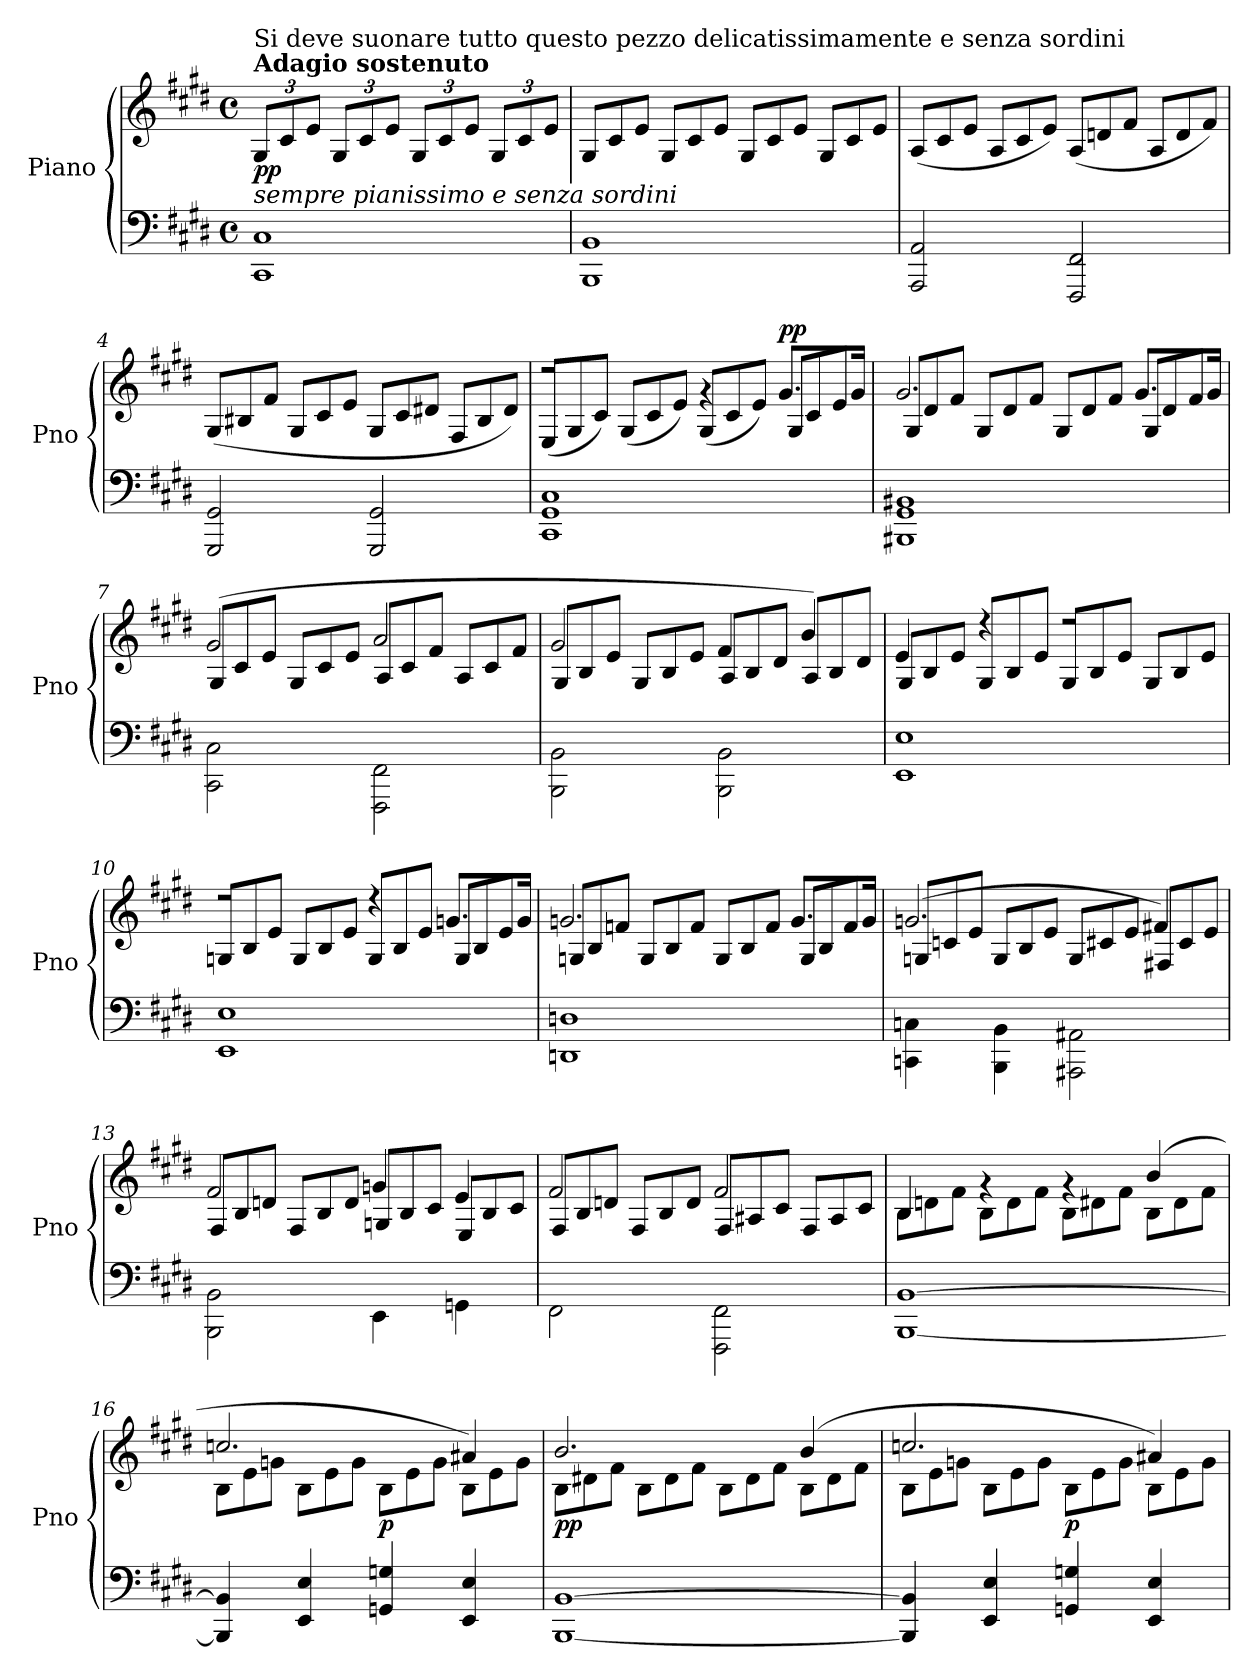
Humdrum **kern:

**kern	**kern	**dynam
*part1	*part1	*part1
*staff2	*staff1	*staff1/2
*I"Piano	*	*
*I'Pno	*	*
*clefF4	*clefG2	*
*k[f#c#g#d#]	*k[f#c#g#d#]	*
*M4/4	*M4/4	*
*met(c)	*met(c)	*
*	*Xbrackettup	*
=1	=1	=1
!	!LO:TX:a:B:t=Adagio sostenuto	!
!	!LO:TX:a:t=Si deve suonare tutto questo pezzo delicatissimamente e senza sordini	!
!	!LO:TX:b:i:t=sempre pianissimo e senza sordini	!
!	!	!LO:DY:b
1CC# 1C#	12G#/L	pp
.	12c#/	.
.	12e/J	.
.	12G#/L	.
.	12c#/	.
.	12e/J	.
.	12G#/L	.
.	12c#/	.
.	12e/J	.
.	12G#/L	.
.	12c#/	.
.	12e/J	.
=2	=2	=2
*	*Xtuplet	*
1BBB 1BB	12G#/L	.
.	12c#/	.
.	12e/J	.
.	12G#/L	.
.	12c#/	.
.	12e/J	.
.	12G#/L	.
.	12c#/	.
.	12e/J	.
.	12G#/L	.
.	12c#/	.
.	12e/J	.
=3	=3	=3
2AAA/ 2AA/	(<12A/L	.
.	12c#/	.
.	12e/J	.
.	12A/L	.
.	12c#/	.
.	12e/J)	.
2FFF#/ 2FF#/	(<12A/L	.
.	12dn/	.
.	12f#/J	.
.	12A/L	.
.	12d/	.
.	12f#/J)	.
!!LO:LB:g=z
=4	=4	=4
2GGG#/ 2GG#/	(>12G#/L	.
.	12B#X/	.
.	12f#/J	.
.	12G#/L	.
.	12c#/	.
.	12e/J	.
2GGG#/ 2GG#/	12G#/L	.
.	12c#/	.
.	12d#X/J	.
.	12F#/L	.
.	12B#/	.
.	12d#/J)	.
=5	=5	=5
*	*^	*
1CC# 1GG# 1C#	2r	(>12E/L	.
.	.	12G#/	.
.	.	12c#/J)	.
.	.	(>12G#/L	.
.	.	12c#/	.
.	.	12e/J)	.
.	4rg	(>12G#/L	.
.	.	12c#/	.
.	.	12e/J)	.
!	!	!	!LO:DY:a
.	8.g#/L	12G#/L	pp
.	.	12c#/	.
.	.	12e/J	.
.	16g#/Jk	.	.
!!LO:LB:g=z	!!
=6	=6	=6	=6
1BBB#X 1GG# 1BB#X	2.g#/	12G#/L	.
.	.	12d#/	.
.	.	12f#/J	.
.	.	12G#/L	.
.	.	12d#/	.
.	.	12f#/J	.
.	.	12G#/L	.
.	.	12d#/	.
.	.	12f#/J	.
.	8.g#/L	12G#/L	.
.	.	12d#/	.
.	.	12f#/J	.
.	16g#/Jk	.	.
=7	=7	=7	=7
2CC#\ 2C#\	(>2g#/	12G#/L	.
.	.	12c#/	.
.	.	12e/J	.
.	.	12G#/L	.
.	.	12c#/	.
.	.	12e/J	.
2FFF#\ 2FF#\	2a/	12A/L	.
.	.	12c#/	.
.	.	12f#/J	.
.	.	12A/L	.
.	.	12c#/	.
.	.	12f#/J	.
=8	=8	=8	=8
2BBB\ 2BB\	2g#/	12G#/L	.
.	.	12B/	.
.	.	12e/J	.
.	.	12G#/L	.
.	.	12B/	.
.	.	12e/J	.
2BBB\ 2BB\	4f#/	12A/L	.
.	.	12B/	.
.	.	12d#/J	.
.	4b/)	12A/L	.
.	.	12B/	.
.	.	12d#/J	.
!!LO:LB:g=z	!!
=9	=9	=9	=9
1EE 1E	4e/	12G#/L	.
.	.	12B/	.
.	.	12e/J	.
.	4r	12G#/L	.
.	.	12B/	.
.	.	12e/J	.
.	2r	12G#/L	.
.	.	12B/	.
.	.	12e/J	.
.	.	12G#/L	.
.	.	12B/	.
.	.	12e/J	.
=10	=10	=10	=10
1EE 1E	2r	12Gn/L	.
.	.	12B/	.
.	.	12e/J	.
.	.	12G/L	.
.	.	12B/	.
.	.	12e/J	.
.	4r	12G/L	.
.	.	12B/	.
.	.	12e/J	.
.	8.gn/L	12G/L	.
.	.	12B/	.
.	.	12e/J	.
.	16g/Jk	.	.
=11	=11	=11	=11
1DDn 1Dn	2.gn/	12Gn/L	.
.	.	12B/	.
.	.	12fn/J	.
.	.	12G/L	.
.	.	12B/	.
.	.	12f/J	.
.	.	12G/L	.
.	.	12B/	.
.	.	12f/J	.
.	8.g/L	12G/L	.
.	.	12B/	.
.	.	12f/J	.
.	16g/Jk	.	.
!!LO:LB:g=z	!!
=12	=12	=12	=12
4CCn\ 4Cn\	(>2.gn/	12Gn/L	.
.	.	12cn/	.
.	.	12e/J	.
4BBB\ 4BB\	.	12G/L	.
.	.	12B/	.
.	.	12e/J	.
2AAA#X\ 2AA#X\	.	12G/L	.
.	.	12c#X/	.
.	.	12e/J	.
.	4f#X/)	12F#X/L	.
.	.	12c#/	.
.	.	12e/J	.
=13	=13	=13	=13
2BBB\ 2BB\	2f#/	12F#/L	.
.	.	12B/	.
.	.	12dn/J	.
.	.	12F#/L	.
.	.	12B/	.
.	.	12d/J	.
4EE\	4gn/	12Gn/L	.
.	.	12B/	.
.	.	12c#/J	.
4GGn\	4e/	12E/L	.
.	.	12B/	.
.	.	12c#/J	.
!!LO:PB:g=z	!!
=14	=14	=14	=14
2FF#\	2f#/	12F#/L	.
.	.	12B/	.
.	.	12dn/J	.
.	.	12F#/L	.
.	.	12B/	.
.	.	12d/J	.
2FFF#\ 2FF#\	2f#/	12F#/L	.
.	.	12A#X/	.
.	.	12c#/J	.
.	.	12F#/L	.
.	.	12A#/	.
.	.	12c#/J	.
=15	=15	=15	=15
[1BBB [1BB	4B/	12B\L	.
.	.	12dn\	.
.	.	12f#\J	.
.	4rg	12B\L	.
.	.	12d\	.
.	.	12f#\J	.
.	4rg	12B\L	.
.	.	12d#X\	.
.	.	12f#\J	.
.	(>4b/	12B\L	.
.	.	12d#\	.
.	.	12f#\J	.
!!LO:LB:g=z	!!
=16	=16	=16	=16
4BBB/] 4BB/]	2.ccn/	12B\L	.
.	.	12e\	.
.	.	12gn\J	.
4EE/ 4E/	.	12B\L	.
.	.	12e\	.
.	.	12g\J	.
!	!	!	!LO:DY:b
4GGn/ 4Gn/	.	12B\L	p
.	.	12e\	.
.	.	12g\J	.
4EE/ 4E/	4a#X/)	12B\L	.
.	.	12e\	.
.	.	12g\J	.
=17	=17	=17	=17
!	!	!	!LO:DY:b
[1BBB [1BB	2.b/	12B\L	pp
.	.	12d#X\	.
.	.	12f#\J	.
.	.	12B\L	.
.	.	12d#\	.
.	.	12f#\J	.
.	.	12B\L	.
.	.	12d#\	.
.	.	12f#\J	.
.	(>4b/	12B\L	.
.	.	12d#\	.
.	.	12f#\J	.
=18	=18	=18	=18
4BBB/] 4BB/]	2.ccn/	12B\L	.
.	.	12e\	.
.	.	12gn\J	.
4EE/ 4E/	.	12B\L	.
.	.	12e\	.
.	.	12g\J	.
!	!	!	!LO:DY:b
4GGn/ 4Gn/	.	12B\L	p
.	.	12e\	.
.	.	12g\J	.
4EE/ 4E/	4a#X/)	12B\L	.
.	.	12e\	.
.	.	12g\J	.
*	*v	*v	*
=	=	=
*-	*-	*-
